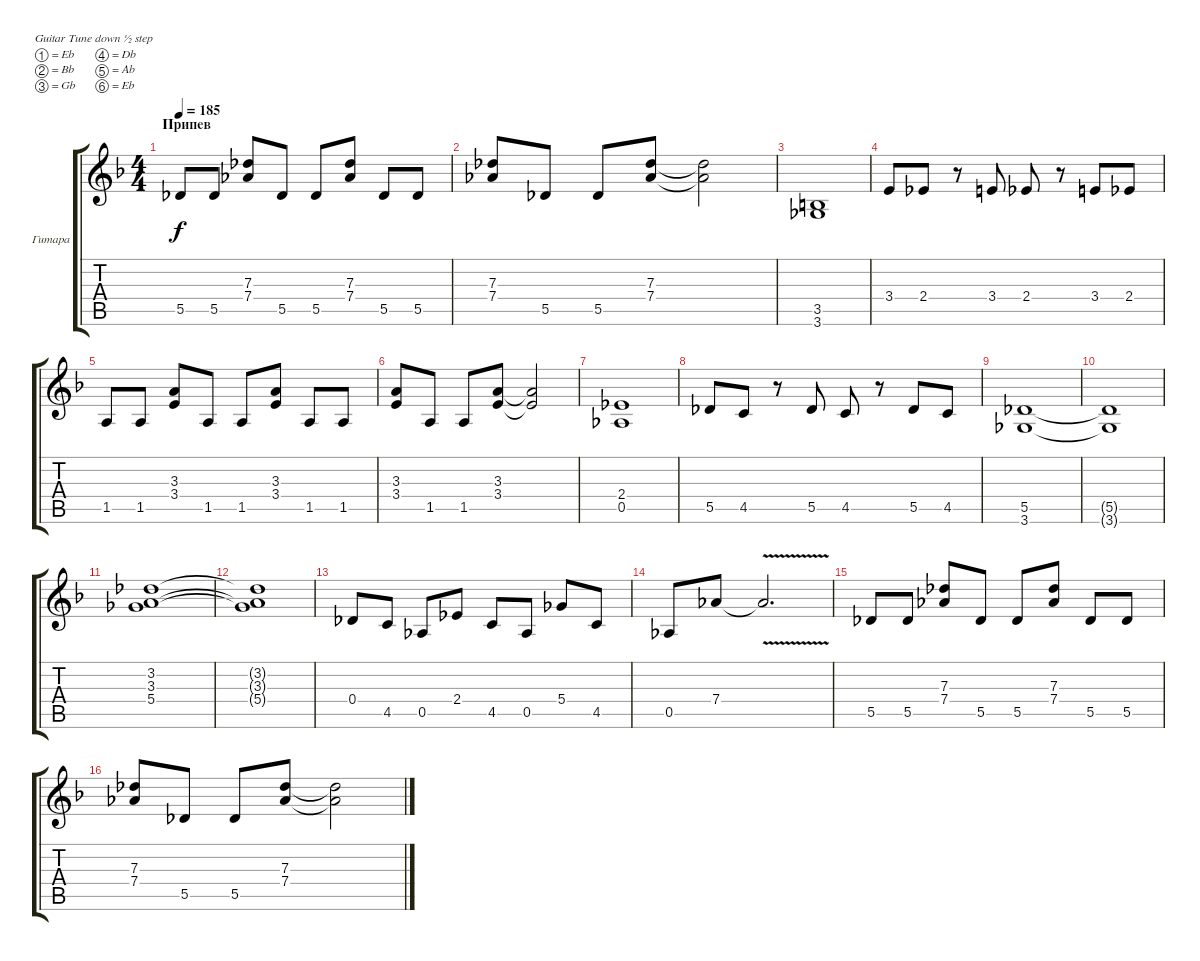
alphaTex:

\bracketExtendMode groupsimilarinstruments
\firstSystemTrackNameOrientation horizontal
\otherSystemsTrackNameOrientation horizontal
\track ("Владимир Холстинин" "Гитара") {instrument distortionguitar}
\staff {score tabs}
\tuning (Eb4 Bb3 Gb3 Db3 Ab2 Eb2)
\ts (4 4)
\section ("" "Припев")
\tempo 185
\clef g2
\ks dminor
5.5.8{dy f} 5.5.8 (7.3 7.4).8 5.5.8 5.5.8 (7.3 7.4).8 5.5.8 5.5.8 |
(7.3 7.4).8 5.5.8 5.5.8 (7.3 7.4).8 (7.3{t} 7.4{t}).2 |
(3.5 3.6).1 |
3.4.8 2.4.8 r.8 3.4.8 2.4.8 r.8 3.4.8 2.4.8 |
1.5.8 1.5.8 (3.3 3.4).8 1.5.8 1.5.8 (3.3 3.4).8 1.5.8 1.5.8 |
(3.3 3.4).8 1.5.8 1.5.8 (3.3 3.4).8 (3.3{t} 3.4{t}).2 |
(2.4 0.5).1 |
5.5.8 4.5.8 r.8 5.5.8 4.5.8 r.8 5.5.8 4.5.8 |
(5.5 3.6).1 |
(5.5{t} 3.6{t}).1 |
(3.2 3.3 5.4).1 |
(3.2{t} 3.3{t} 5.4{t}).1 |
0.4.8 4.5.8 0.5.8 2.4.8 4.5.8 0.5.8 5.4.8 4.5.8 |
0.5.8 7.4.8 7.4{v t}.2{d} |
5.5.8 5.5.8 (7.3 7.4).8 5.5.8 5.5.8 (7.3 7.4).8 5.5.8 5.5.8 |
(7.3 7.4).8 5.5.8 5.5.8 (7.3 7.4).8 (7.3{t} 7.4{t}).2
